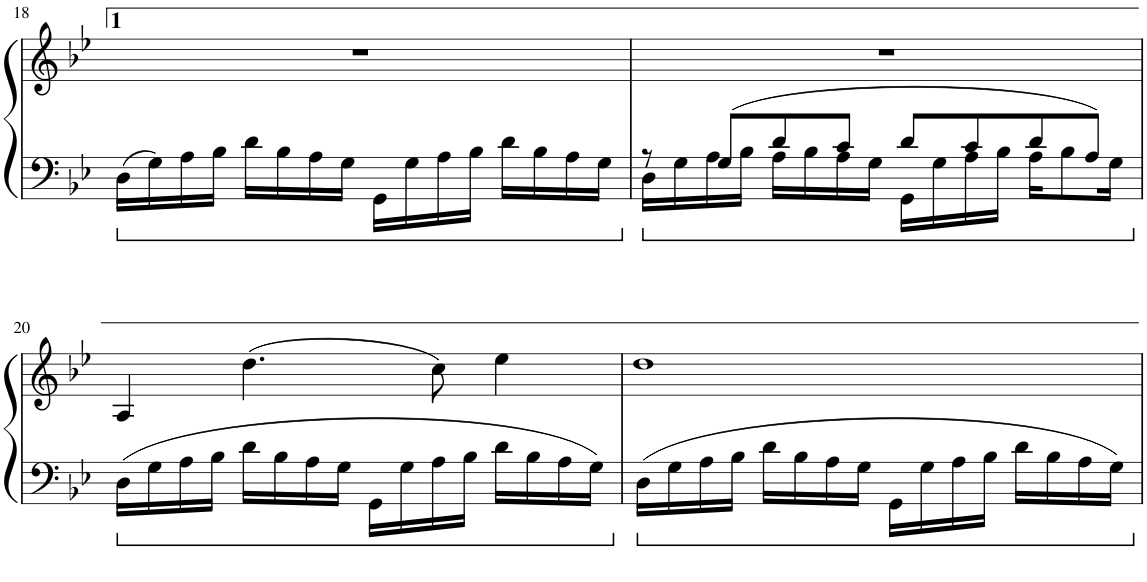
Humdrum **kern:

**kern	**kern
*part1	*part1
*staff2	*staff1
*I"Piano	*
*I'Pno.	*
!!LO:PB:g=z
*clefF4	*clefG2
*k[b-e-]	*k[b-e-]
*M4/4	*M4/4
=18	=18
16D\LL	1r
16G\	.
16A\	.
16B-\JJ	.
16d\LL	.
16B-\	.
16A\	.
16G\JJ	.
16GG\LL	.
16G\	.
16A\	.
16B-\JJ	.
16d\LL	.
16B-\	.
16A\	.
16G\JJ	.
=19	=19
*^	*
8r	16D\LL	1r
.	16G\	.
8G/L	16A\	.
.	16B-\JJ	.
8d/	16A\LL	.
.	16B-\	.
8c/J	16A\	.
.	16G\JJ	.
8d/L	16GG\LL	.
.	16G\	.
8c/	16A\	.
.	16B-\JJ	.
8d/	16A\KL	.
.	8B-\	.
8A/J	.	.
.	16G\Jk	.
*v	*v	*
!!LO:LB:g=z
=20	=20
16D\LL	4A/
16G\	.
16A\	.
16B-\JJ	.
16d\LL	(>4.dd\
16B-\	.
16A\	.
16G\JJ	.
16GG\LL	.
16G\	.
16A\	8cc\)
16B-\JJ	.
16d\LL	4ee-\
16B-\	.
16A\	.
16G\JJ	.
=21	=21
16D\LL	1dd
16G\	.
16A\	.
16B-\JJ	.
16d\LL	.
16B-\	.
16A\	.
16G\JJ	.
16GG\LL	.
16G\	.
16A\	.
16B-\JJ	.
16d\LL	.
16B-\	.
16A\	.
16G\JJ	.
=	=
*-	*-
